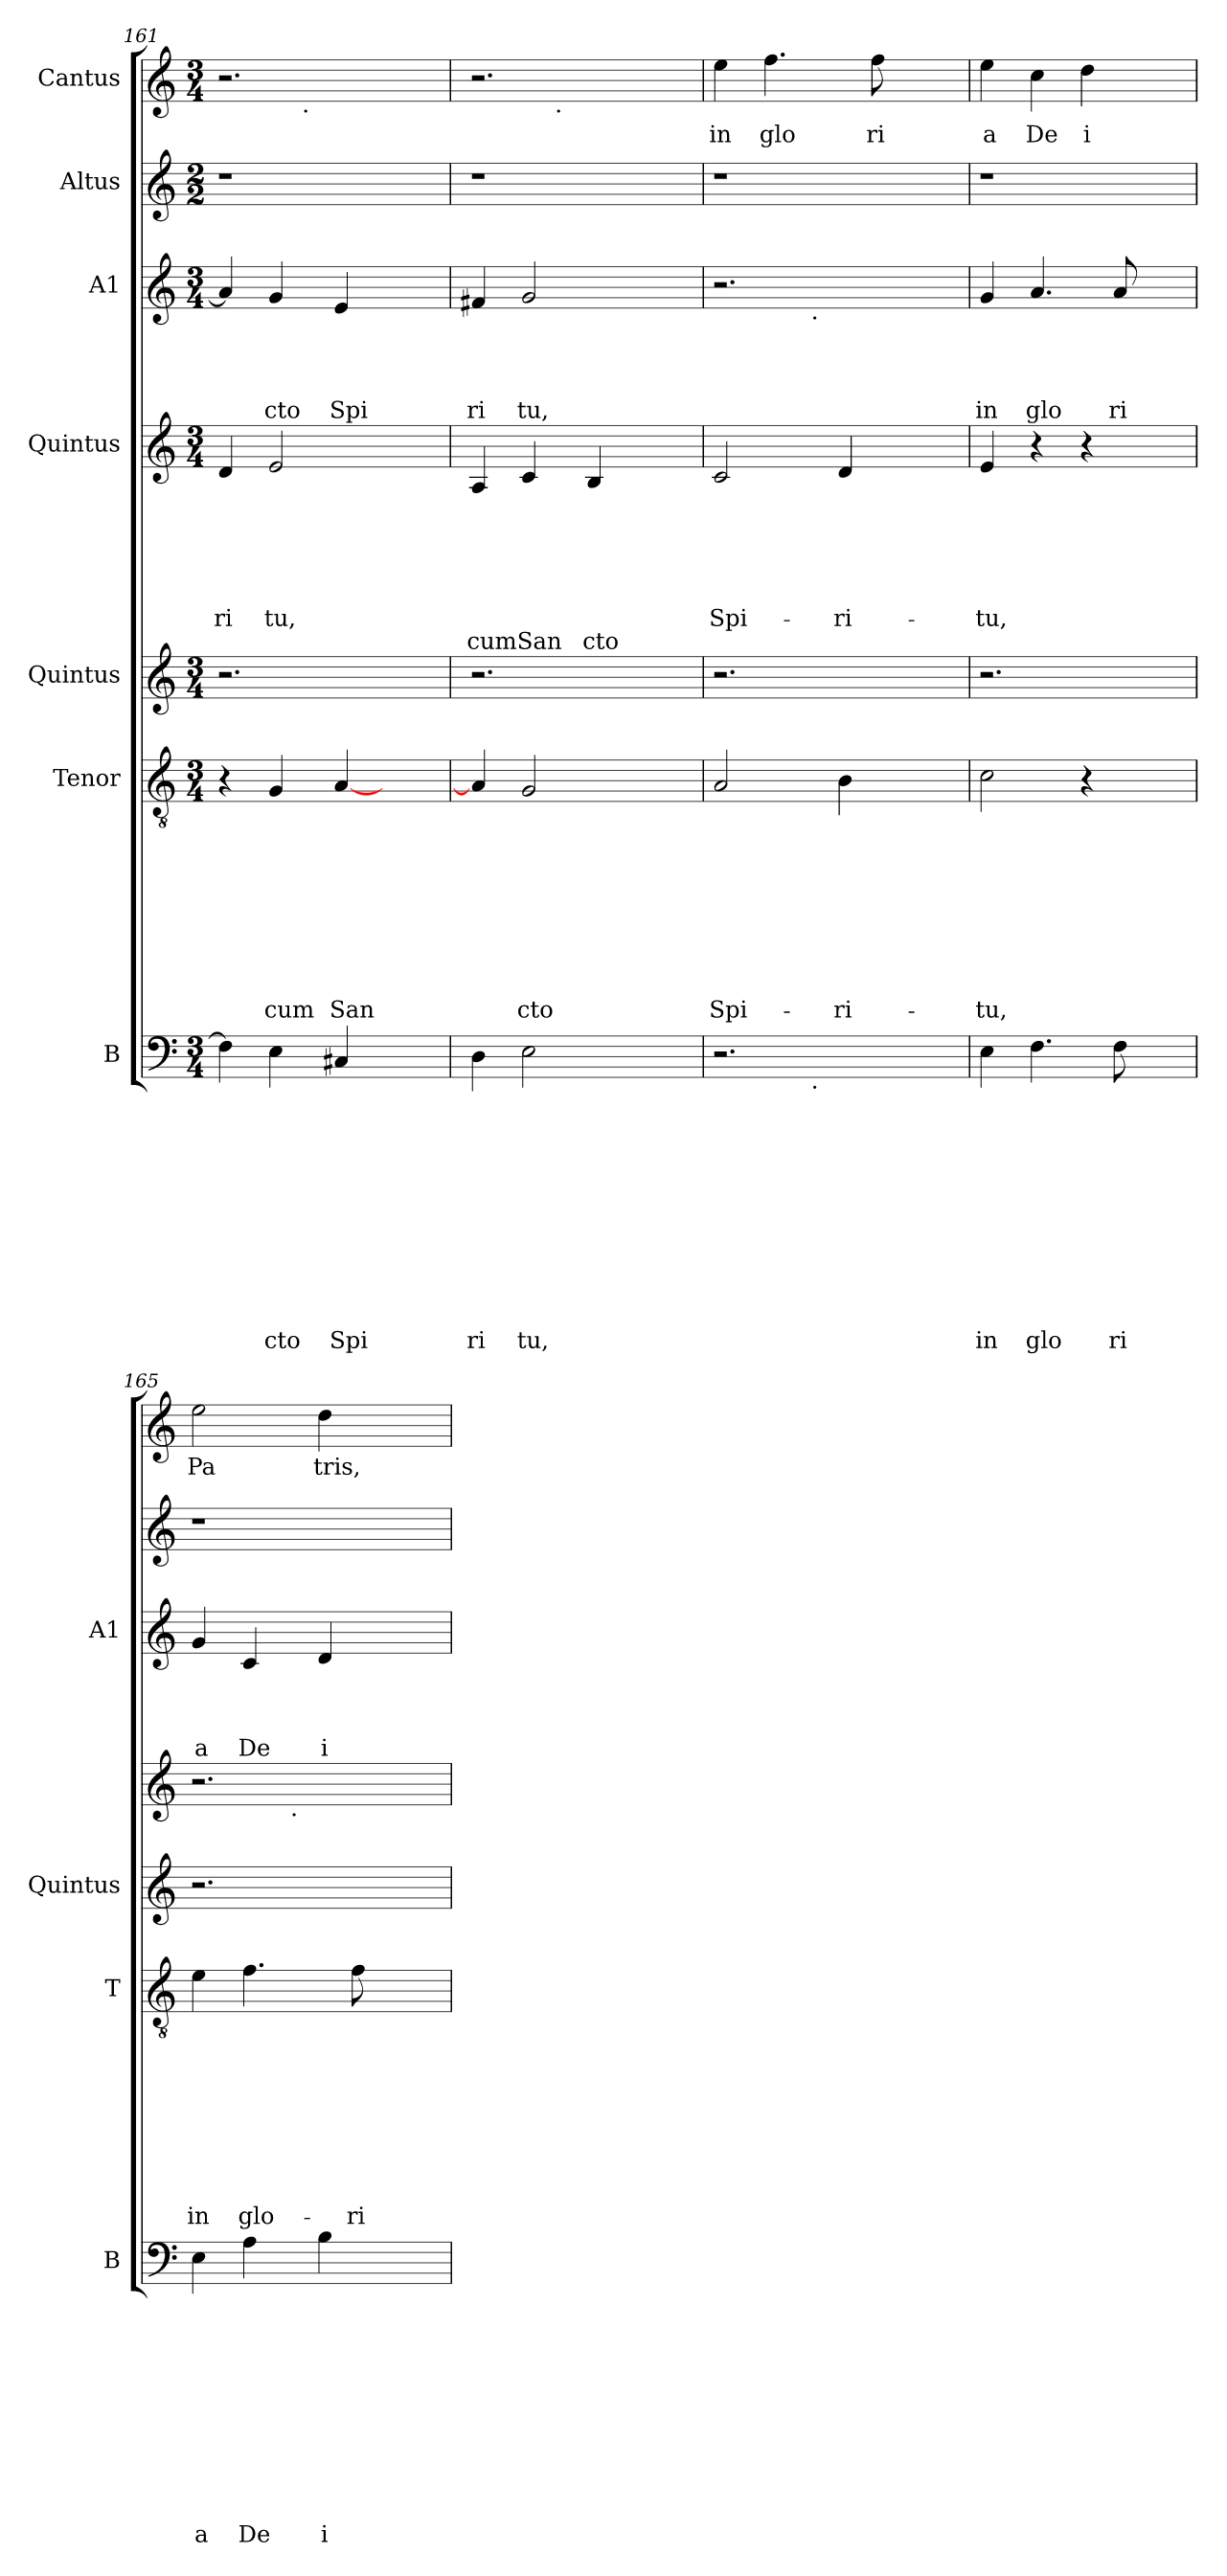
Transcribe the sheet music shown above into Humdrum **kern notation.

**kern	**text	**text	**text	**text	**text	**text	**text	**text	**text	**text	**text	**kern	**text	**text	**text	**text	**text	**text	**text	**text	**text	**kern	**kern	**text	**text	**text	**text	**text	**text	**text	**kern	**text	**text	**text	**text	**kern	**kern	**text
*part7	*part7	*part7	*part7	*part7	*part7	*part7	*part7	*part7	*part7	*part7	*part7	*part6	*part6	*part6	*part6	*part6	*part6	*part6	*part6	*part6	*part6	*part5	*part4	*part4	*part4	*part4	*part4	*part4	*part4	*part4	*part3	*part3	*part3	*part3	*part3	*part2	*part1	*part1
*staff7	*staff7	*staff7	*staff7	*staff7	*staff7	*staff7	*staff7	*staff7	*staff7	*staff7	*staff7	*staff6	*staff6	*staff6	*staff6	*staff6	*staff6	*staff6	*staff6	*staff6	*staff6	*staff5	*staff4	*staff4	*staff4	*staff4	*staff4	*staff4	*staff4	*staff4	*staff3	*staff3	*staff3	*staff3	*staff3	*staff2	*staff1	*staff1
*I"B	*	*	*	*	*	*	*	*	*	*	*	*I"Tenor	*	*	*	*	*	*	*	*	*	*I"Quintus	*I"Quintus	*	*	*	*	*	*	*	*I"A1	*	*	*	*	*I"Altus	*I"Cantus	*
*I'B	*	*	*	*	*	*	*	*	*	*	*	*I'T	*	*	*	*	*	*	*	*	*	*I'Quintus	*	*	*	*	*	*	*	*	*I'A1	*	*	*	*	*	*	*
*clefF4	*	*	*	*	*	*	*	*	*	*	*	*clefGv2	*	*	*	*	*	*	*	*	*	*clefG2	*clefG2	*	*	*	*	*	*	*	*clefG2	*	*	*	*	*clefG2	*clefG2	*
*k[]	*	*	*	*	*	*	*	*	*	*	*	*k[]	*	*	*	*	*	*	*	*	*	*k[]	*k[]	*	*	*	*	*	*	*	*k[]	*	*	*	*	*k[]	*k[]	*
*C:	*	*	*	*	*	*	*	*	*	*	*	*C:	*	*	*	*	*	*	*	*	*	*C:	*C:	*	*	*	*	*	*	*	*C:	*	*	*	*	*C:	*C:	*
*M3/4	*	*	*	*	*	*	*	*	*	*	*	*M3/4	*	*	*	*	*	*	*	*	*	*M3/4	*M3/4	*	*	*	*	*	*	*	*M3/4	*	*	*	*	*M2/2	*M3/4	*
=161	=161	=161	=161	=161	=161	=161	=161	=161	=161	=161	=161	=161	=161	=161	=161	=161	=161	=161	=161	=161	=161	=161	=161	=161	=161	=161	=161	=161	=161	=161	=161	=161	=161	=161	=161	=161	=161	=161
!	!	!	!	!	!	!	!	!	!	!	!	!	!	!	!	!	!	!	!	!	!	!	!	!	!	!	!	!	!LO:LY:b	!	!	!	!	!	!	!	!	!
*	*	*	*	*	*	*	*	*	*	*	*	*	*	*	*	*	*	*	*	*	*	*	*	*	*	*	*	*	*	*	*	*	*	*	*	*	*^	*
4F\]	.	.	.	.	.	.	.	.	.	.	.	4r	.	.	.	.	.	.	.	.	.	2.r	4d/	.	.	.	.	.	ri	.	4a/]	.	.	.	.	1r	2.r	4.ryy	.
!	!	!	!	!	!	!	!	!	!	!	!LO:LY:b	!	!	!	!	!	!	!	!	!	!LO:LY:b	!	!	!	!	!	!	!	!LO:LY:b	!	!	!	!	!	!LO:LY:b	!	!	!	!
4E\	.	.	.	.	.	.	.	.	.	.	cto	4G/	.	.	.	.	.	.	.	.	cum	.	2e/	.	.	.	.	.	tu,	.	4g/	.	.	.	cto	.	.	.	.
!	!	!	!	!	!	!	!	!	!	!	!	!	!	!	!	!	!	!	!	!	!	!	!	!	!	!	!	!	!	!	!	!	!	!	!	!	!	!LO:TX:b:t=·	!
.	.	.	.	.	.	.	.	.	.	.	.	.	.	.	.	.	.	.	.	.	.	.	.	.	.	.	.	.	.	.	.	.	.	.	.	.	.	2ryy	.
!	!	!	!	!	!	!	!	!	!	!	!LO:LY:b	!	!	!	!	!	!	!	!	!	!LO:LY:b	!	!	!	!	!	!	!	!	!	!	!	!	!	!LO:LY:b	!	!	!	!
4C#X/	.	.	.	.	.	.	.	.	.	.	Spi	[<4A/	.	.	.	.	.	.	.	.	San	.	.	.	.	.	.	.	.	.	4e/	.	.	.	Spi	.	.	.	.
4ryy	.	.	.	.	.	.	.	.	.	.	.	4ryy	.	.	.	.	.	.	.	.	.	4ryy	4ryy	.	.	.	.	.	.	.	4ryy	.	.	.	.	.	4ryy	.	.
.	.	.	.	.	.	.	.	.	.	.	.	.	.	.	.	.	.	.	.	.	.	.	.	.	.	.	.	.	.	.	.	.	.	.	.	.	.	8ryy	.
=162	=162	=162	=162	=162	=162	=162	=162	=162	=162	=162	=162	=162	=162	=162	=162	=162	=162	=162	=162	=162	=162	=162	=162	=162	=162	=162	=162	=162	=162	=162	=162	=162	=162	=162	=162	=162	=162	=162	=162
!	!	!	!	!	!	!	!	!	!	!	!LO:LY:b	!	!	!	!	!	!	!	!	!	!	!	!	!	!	!	!	!	!	!LO:LY:b	!	!	!	!	!LO:LY:b	!	!	!	!
4D\	.	.	.	.	.	.	.	.	.	.	ri	4A/]	.	.	.	.	.	.	.	.	.	2.r	4A/	.	.	.	.	.	.	cum	4f#X/	.	.	.	ri	1r	2.r	4.ryy	.
!	!	!	!	!	!	!	!	!	!	!	!LO:LY:b	!	!	!	!	!	!	!	!	!	!LO:LY:b	!	!	!	!	!	!	!	!	!LO:LY:b	!	!	!	!	!LO:LY:b	!	!	!	!
2E\	.	.	.	.	.	.	.	.	.	.	tu,	2G/	.	.	.	.	.	.	.	.	cto	.	4c/	.	.	.	.	.	.	San	2g/	.	.	.	tu,	.	.	.	.
!	!	!	!	!	!	!	!	!	!	!	!	!	!	!	!	!	!	!	!	!	!	!	!	!	!	!	!	!	!	!	!	!	!	!	!	!	!	!LO:TX:b:t=·	!
.	.	.	.	.	.	.	.	.	.	.	.	.	.	.	.	.	.	.	.	.	.	.	.	.	.	.	.	.	.	.	.	.	.	.	.	.	.	2ryy	.
!	!	!	!	!	!	!	!	!	!	!	!	!	!	!	!	!	!	!	!	!	!	!	!	!	!	!	!	!	!	!LO:LY:b	!	!	!	!	!	!	!	!	!
.	.	.	.	.	.	.	.	.	.	.	.	.	.	.	.	.	.	.	.	.	.	.	4B/	.	.	.	.	.	.	cto	.	.	.	.	.	.	.	.	.
4ryy	.	.	.	.	.	.	.	.	.	.	.	4ryy	.	.	.	.	.	.	.	.	.	4ryy	4ryy	.	.	.	.	.	.	.	4ryy	.	.	.	.	.	4ryy	.	.
.	.	.	.	.	.	.	.	.	.	.	.	.	.	.	.	.	.	.	.	.	.	.	.	.	.	.	.	.	.	.	.	.	.	.	.	.	.	8ryy	.
!!LO:PB:g=z
=163	=163	=163	=163	=163	=163	=163	=163	=163	=163	=163	=163	=163	=163	=163	=163	=163	=163	=163	=163	=163	=163	=163	=163	=163	=163	=163	=163	=163	=163	=163	=163	=163	=163	=163	=163	=163	=163	=163	=163
!	!	!	!	!	!	!	!	!	!	!	!	!	!	!	!	!	!	!	!	!	!LO:LY:b	!	!	!	!	!	!	!	!LO:LY:b	!	!	!	!	!	!	!	!	!	!LO:LY:b
*^	*	*	*	*	*	*	*	*	*	*	*	*	*	*	*	*	*	*	*	*	*	*	*	*	*	*	*	*	*	*	*^	*	*	*	*	*	*v	*v	*
2.r	4ryy	.	.	.	.	.	.	.	.	.	.	.	2A/	.	.	.	.	.	.	.	.	Spi-	2.r	2c/	.	.	.	.	.	Spi-	.	2.r	4ryy	.	.	.	.	1r	4ee\	in
!	!	!	!	!	!	!	!	!	!	!	!	!	!	!	!	!	!	!	!	!	!	!	!	!	!	!	!	!	!	!	!	!	!	!	!	!	!	!	!	!LO:LY:b
.	8ryy	.	.	.	.	.	.	.	.	.	.	.	.	.	.	.	.	.	.	.	.	.	.	.	.	.	.	.	.	.	.	.	8ryy	.	.	.	.	.	4.ff\	glo
.	32ryy	.	.	.	.	.	.	.	.	.	.	.	.	.	.	.	.	.	.	.	.	.	.	.	.	.	.	.	.	.	.	.	32ryy	.	.	.	.	.	.	.
!	!	!	!	!	!	!	!	!	!	!	!	!	!	!	!	!	!	!	!	!	!	!	!	!	!	!	!	!	!	!	!	!	!LO:TX:b:t=·	!	!	!	!	!	!	!
!	!LO:TX:b:t=·	!	!	!	!	!	!	!	!	!	!	!	!	!	!	!	!	!	!	!	!	!	!	!	!	!	!	!	!	!	!	!	!	!	!	!	!	!	!	!
.	2ryy	.	.	.	.	.	.	.	.	.	.	.	.	.	.	.	.	.	.	.	.	.	.	.	.	.	.	.	.	.	.	.	2ryy	.	.	.	.	.	.	.
!	!	!	!	!	!	!	!	!	!	!	!	!	!	!	!	!	!	!	!	!	!	!LO:LY:b	!	!	!	!	!	!	!	!LO:LY:b	!	!	!	!	!	!	!	!	!	!
.	.	.	.	.	.	.	.	.	.	.	.	.	4B\	.	.	.	.	.	.	.	.	-ri-	.	4d/	.	.	.	.	.	-ri-	.	.	.	.	.	.	.	.	.	.
!	!	!	!	!	!	!	!	!	!	!	!	!	!	!	!	!	!	!	!	!	!	!	!	!	!	!	!	!	!	!	!	!	!	!	!	!	!	!	!	!LO:LY:b
.	.	.	.	.	.	.	.	.	.	.	.	.	.	.	.	.	.	.	.	.	.	.	.	.	.	.	.	.	.	.	.	.	.	.	.	.	.	.	8ff\	ri
4ryy	.	.	.	.	.	.	.	.	.	.	.	.	4ryy	.	.	.	.	.	.	.	.	.	4ryy	4ryy	.	.	.	.	.	.	.	4ryy	.	.	.	.	.	.	4ryy	.
.	16.ryy	.	.	.	.	.	.	.	.	.	.	.	.	.	.	.	.	.	.	.	.	.	.	.	.	.	.	.	.	.	.	.	16.ryy	.	.	.	.	.	.	.
=164	=164	=164	=164	=164	=164	=164	=164	=164	=164	=164	=164	=164	=164	=164	=164	=164	=164	=164	=164	=164	=164	=164	=164	=164	=164	=164	=164	=164	=164	=164	=164	=164	=164	=164	=164	=164	=164	=164	=164	=164
!	!	!	!	!	!	!	!	!	!	!	!	!LO:LY:b	!	!	!	!	!	!	!	!	!	!LO:LY:b	!	!	!	!	!	!	!	!LO:LY:b	!	!	!	!	!	!	!LO:LY:b	!	!	!LO:LY:b
*v	*v	*	*	*	*	*	*	*	*	*	*	*	*	*	*	*	*	*	*	*	*	*	*	*	*	*	*	*	*	*	*	*v	*v	*	*	*	*	*	*	*
4E\	.	.	.	.	.	.	.	.	.	.	in	2c\	.	.	.	.	.	.	.	.	-tu,	2.r	4e/	.	.	.	.	.	-tu,	.	4g/	.	.	.	in	1r	4ee\	a
!	!	!	!	!	!	!	!	!	!	!	!LO:LY:b	!	!	!	!	!	!	!	!	!	!	!	!	!	!	!	!	!	!	!	!	!	!	!	!LO:LY:b	!	!	!LO:LY:b
4.F\	.	.	.	.	.	.	.	.	.	.	glo	.	.	.	.	.	.	.	.	.	.	.	4r	.	.	.	.	.	.	.	4.a/	.	.	.	glo	.	4cc\	De
!	!	!	!	!	!	!	!	!	!	!	!	!	!	!	!	!	!	!	!	!	!	!	!	!	!	!	!	!	!	!	!	!	!	!	!	!	!	!LO:LY:b
.	.	.	.	.	.	.	.	.	.	.	.	4r	.	.	.	.	.	.	.	.	.	.	4r	.	.	.	.	.	.	.	.	.	.	.	.	.	4dd\	i
!	!	!	!	!	!	!	!	!	!	!	!LO:LY:b	!	!	!	!	!	!	!	!	!	!	!	!	!	!	!	!	!	!	!	!	!	!	!	!LO:LY:b	!	!	!
8F\	.	.	.	.	.	.	.	.	.	.	ri	.	.	.	.	.	.	.	.	.	.	.	.	.	.	.	.	.	.	.	8a/	.	.	.	ri	.	.	.
4ryy	.	.	.	.	.	.	.	.	.	.	.	4ryy	.	.	.	.	.	.	.	.	.	4ryy	4ryy	.	.	.	.	.	.	.	4ryy	.	.	.	.	.	4ryy	.
=165	=165	=165	=165	=165	=165	=165	=165	=165	=165	=165	=165	=165	=165	=165	=165	=165	=165	=165	=165	=165	=165	=165	=165	=165	=165	=165	=165	=165	=165	=165	=165	=165	=165	=165	=165	=165	=165	=165
!	!	!	!	!	!	!	!	!	!	!	!LO:LY:b	!	!	!	!	!	!	!	!	!	!LO:LY:b	!	!	!	!	!	!	!	!	!	!	!	!	!	!LO:LY:b	!	!	!LO:LY:b
*	*	*	*	*	*	*	*	*	*	*	*	*	*	*	*	*	*	*	*	*	*	*	*^	*	*	*	*	*	*	*	*	*	*	*	*	*	*	*
4E\	.	.	.	.	.	.	.	.	.	.	a	4e\	.	.	.	.	.	.	.	.	in	2.r	2.r	4ryy	.	.	.	.	.	.	.	4g/	.	.	.	a	1r	2ee\	Pa
!	!	!	!	!	!	!	!	!	!	!	!LO:LY:b	!	!	!	!	!	!	!	!	!	!LO:LY:b	!	!	!	!	!	!	!	!	!	!	!	!	!	!	!LO:LY:b	!	!	!
4A\	.	.	.	.	.	.	.	.	.	.	De	4.f\	.	.	.	.	.	.	.	.	glo-	.	.	8ryy	.	.	.	.	.	.	.	4c/	.	.	.	De	.	.	.
.	.	.	.	.	.	.	.	.	.	.	.	.	.	.	.	.	.	.	.	.	.	.	.	32ryy	.	.	.	.	.	.	.	.	.	.	.	.	.	.	.
!	!	!	!	!	!	!	!	!	!	!	!	!	!	!	!	!	!	!	!	!	!	!	!	!LO:TX:b:t=·	!	!	!	!	!	!	!	!	!	!	!	!	!	!	!
.	.	.	.	.	.	.	.	.	.	.	.	.	.	.	.	.	.	.	.	.	.	.	.	2ryy	.	.	.	.	.	.	.	.	.	.	.	.	.	.	.
!	!	!	!	!	!	!	!	!	!	!	!LO:LY:b	!	!	!	!	!	!	!	!	!	!	!	!	!	!	!	!	!	!	!	!	!	!	!	!	!LO:LY:b	!	!	!LO:LY:b
4B\	.	.	.	.	.	.	.	.	.	.	i	.	.	.	.	.	.	.	.	.	.	.	.	.	.	.	.	.	.	.	.	4d/	.	.	.	i	.	4dd\	tris,
!	!	!	!	!	!	!	!	!	!	!	!	!	!	!	!	!	!	!	!	!	!LO:LY:b	!	!	!	!	!	!	!	!	!	!	!	!	!	!	!	!	!	!
.	.	.	.	.	.	.	.	.	.	.	.	8f\	.	.	.	.	.	.	.	.	-ri-	.	.	.	.	.	.	.	.	.	.	.	.	.	.	.	.	.	.
4ryy	.	.	.	.	.	.	.	.	.	.	.	4ryy	.	.	.	.	.	.	.	.	.	4ryy	4ryy	.	.	.	.	.	.	.	.	4ryy	.	.	.	.	.	4ryy	.
.	.	.	.	.	.	.	.	.	.	.	.	.	.	.	.	.	.	.	.	.	.	.	.	16.ryy	.	.	.	.	.	.	.	.	.	.	.	.	.	.	.
*	*	*	*	*	*	*	*	*	*	*	*	*	*	*	*	*	*	*	*	*	*	*	*v	*v	*	*	*	*	*	*	*	*	*	*	*	*	*	*	*
=	=	=	=	=	=	=	=	=	=	=	=	=	=	=	=	=	=	=	=	=	=	=	=	=	=	=	=	=	=	=	=	=	=	=	=	=	=	=
*-	*-	*-	*-	*-	*-	*-	*-	*-	*-	*-	*-	*-	*-	*-	*-	*-	*-	*-	*-	*-	*-	*-	*-	*-	*-	*-	*-	*-	*-	*-	*-	*-	*-	*-	*-	*-	*-	*-
